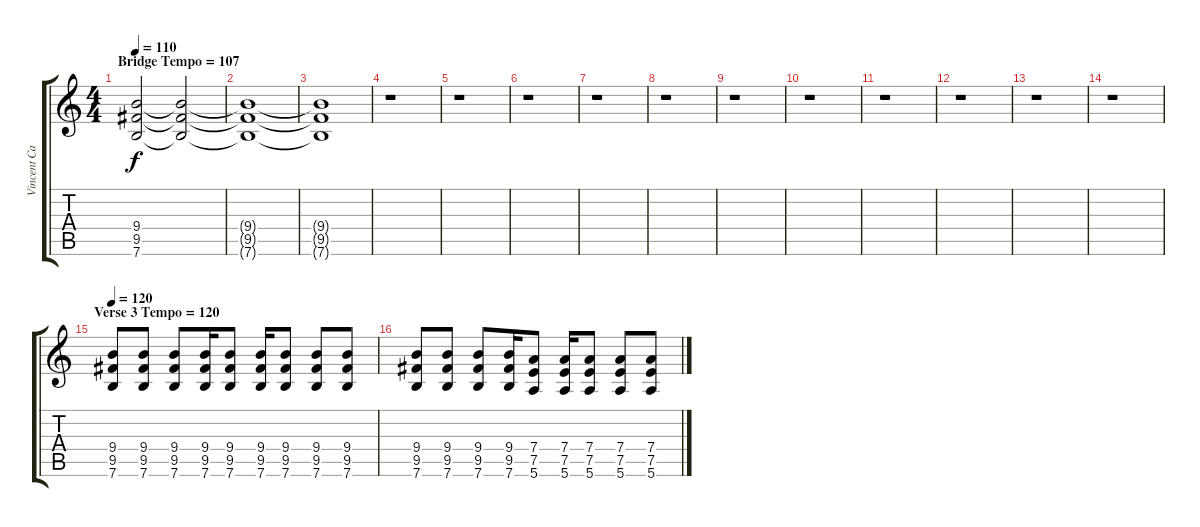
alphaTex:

\track ("Vincent Cavanagh (Electric Guitar 2)" "Vincent Ca") {instrument distortionguitar}
\staff {score tabs}
\tuning (E4 B3 G3 D3 A2 E2) {hide}
\ts (4 4)
\section ("" "Bridge Tempo = 107")
\tempo 110
\clef g2
\ks c
(9.4 9.5 7.6).2{dy f} (9.4{t} 9.5{t} 7.6{t}).2 |
(9.4{t} 9.5{t} 7.6{t}).1{volume 0} |
(9.4{t} 9.5{t} 7.6{t}).1 |
r.1 |
r.1 |
r.1 |
r.1 |
r.1 |
r.1 |
r.1 |
r.1 |
r.1 |
r.1 |
r.1 |
\section ("" "Verse 3 Tempo = 120")
\tempo 120
(9.4 9.5 7.6).8{volume 10} (9.4 9.5 7.6).8 (9.4 9.5 7.6).8 (9.4 9.5 7.6).16 (9.4 9.5 7.6).8 (9.4 9.5 7.6).16 (9.4 9.5 7.6).8 (9.4 9.5 7.6).8 (9.4 9.5 7.6).8 |
(9.4 9.5 7.6).8 (9.4 9.5 7.6).8 (9.4 9.5 7.6).8 (9.4 9.5 7.6).16 (7.4 7.5 5.6).8 (7.4 7.5 5.6).16 (7.4 7.5 5.6).8 (7.4 7.5 5.6).8 (7.4 7.5 5.6).8
